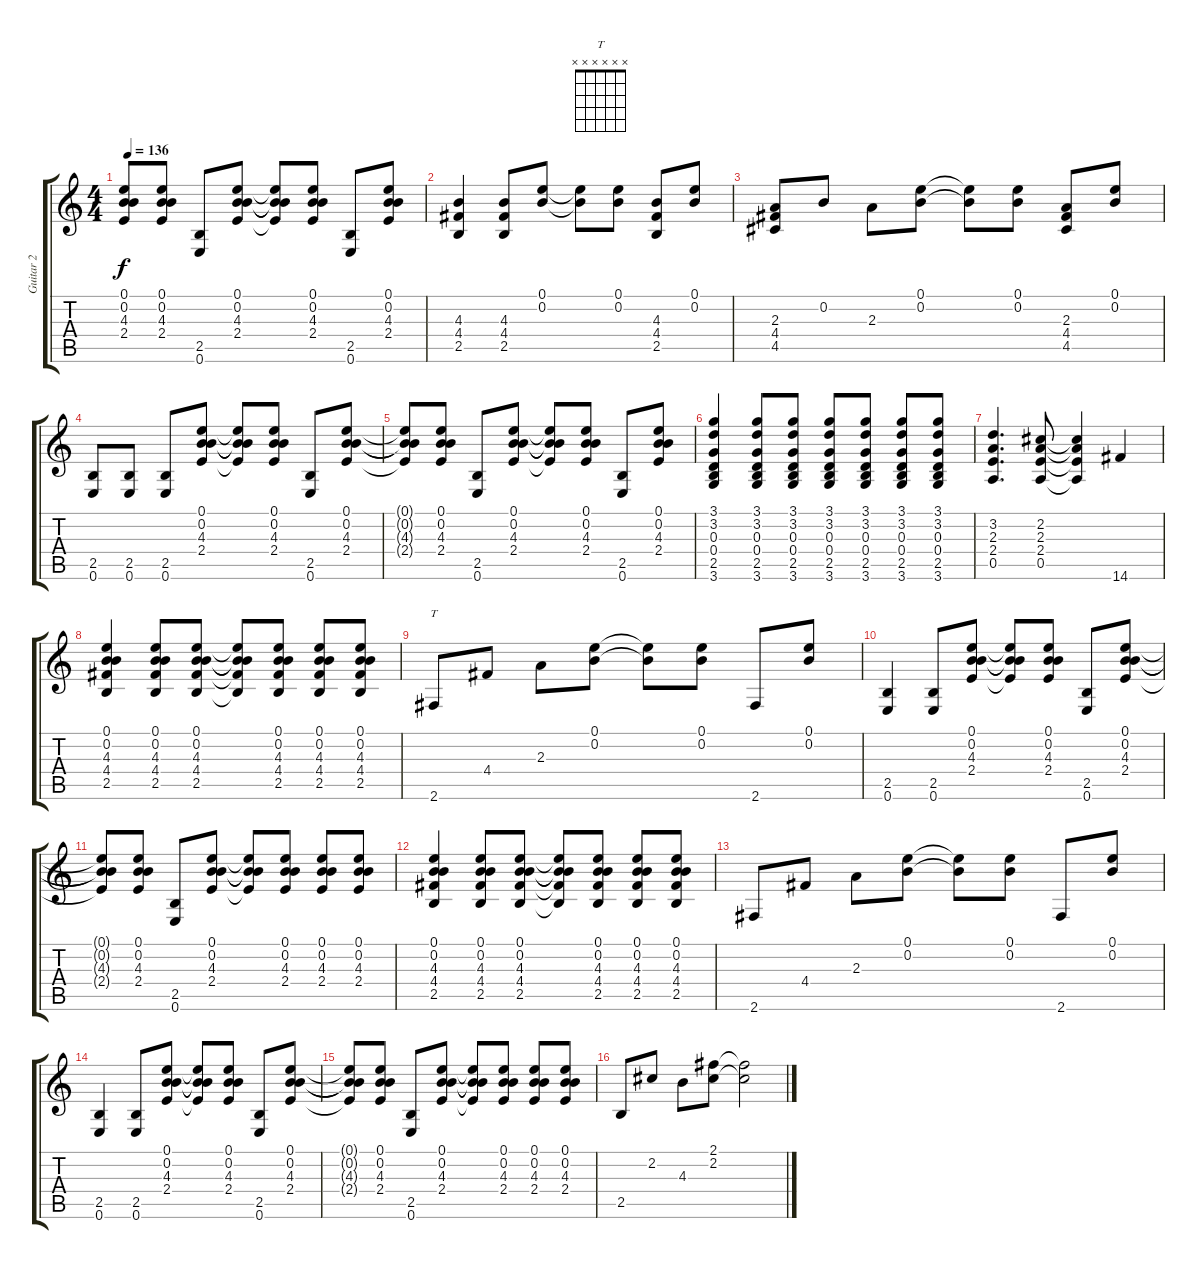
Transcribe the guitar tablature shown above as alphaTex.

\track ("Guitar 2" "Guitar 2") {instrument overdrivenguitar}
\staff {score tabs}
\tuning (E4 B3 G3 D3 A2 E2) {hide}
\chord ("T" x x x x x x)
\ts (4 4)
\tempo 136
\clef g2
\ks c
(0.1{t} 0.2{t} 4.3{t} 2.4{t}).8{dy f} (0.1 0.2 4.3 2.4).8 (2.5 0.6).8 (0.1 0.2 4.3 2.4).8 (0.1{t} 0.2{t} 4.3{t} 2.4{t}).8 (0.1 0.2 4.3 2.4).8 (2.5 0.6).8 (0.1 0.2 4.3 2.4).8 |
(4.3 4.4 2.5).4 (4.3 4.4 2.5).8 (0.1 0.2).8 (0.1{t} 0.2{t}).8 (0.1 0.2).8 (4.3 4.4 2.5).8 (0.1 0.2).8 |
(2.3 4.4 4.5).8 0.2.8 2.3.8 (0.1 0.2).8 (0.1{t} 0.2{t}).8 (0.1 0.2).8 (2.3 4.4 4.5).8 (0.1 0.2).8 |
(2.5 0.6).8 (2.5 0.6).8 (2.5 0.6).8 (0.1 0.2 4.3 2.4).8 (0.1{t} 0.2{t} 4.3{t} 2.4{t}).8 (0.1 0.2 4.3 2.4).8 (2.5 0.6).8 (0.1 0.2 4.3 2.4).8 |
(0.1{t} 0.2{t} 4.3{t} 2.4{t}).8 (0.1 0.2 4.3 2.4).8 (2.5 0.6).8 (0.1 0.2 4.3 2.4).8 (0.1{t} 0.2{t} 4.3{t} 2.4{t}).8 (0.1 0.2 4.3 2.4).8 (2.5 0.6).8 (0.1 0.2 4.3 2.4).8 |
(3.1 3.2 0.3 0.4 2.5 3.6).4 (3.1 3.2 0.3 0.4 2.5 3.6).8 (3.1 3.2 0.3 0.4 2.5 3.6).8 (3.1 3.2 0.3 0.4 2.5 3.6).8 (3.1 3.2 0.3 0.4 2.5 3.6).8 (3.1 3.2 0.3 0.4 2.5 3.6).8 (3.1 3.2 0.3 0.4 2.5 3.6).8 |
(3.2 2.3 2.4 0.5).4{d} (2.2 2.3 2.4 0.5).8 (2.2{t} 2.3{t} 2.4{t} 0.5{t}).4 14.6.4 |
(0.1 0.2 4.3 4.4 2.5).4 (0.1 0.2 4.3 4.4 2.5).8 (0.1 0.2 4.3 4.4 2.5).8 (0.1{t} 0.2{t} 4.3{t} 4.4{t} 2.5{t}).8 (0.1 0.2 4.3 4.4 2.5).8 (0.1 0.2 4.3 4.4 2.5).8 (0.1 0.2 4.3 4.4 2.5).8 |
2.6.8{ch "T"} 4.4.8 2.3.8 (0.1 0.2).8 (0.1{t} 0.2{t}).8 (0.1 0.2).8 2.6.8 (0.1 0.2).8 |
(2.5 0.6).4 (2.5 0.6).8 (0.1 0.2 4.3 2.4).8 (0.1{t} 0.2{t} 4.3{t} 2.4{t}).8 (0.1 0.2 4.3 2.4).8 (2.5 0.6).8 (0.1 0.2 4.3 2.4).8 |
(0.1{t} 0.2{t} 4.3{t} 2.4{t}).8 (0.1 0.2 4.3 2.4).8 (2.5 0.6).8 (0.1 0.2 4.3 2.4).8 (0.1{t} 0.2{t} 4.3{t} 2.4{t}).8 (0.1 0.2 4.3 2.4).8 (0.1 0.2 4.3 2.4).8 (0.1 0.2 4.3 2.4).8 |
(0.1 0.2 4.3 4.4 2.5).4 (0.1 0.2 4.3 4.4 2.5).8 (0.1 0.2 4.3 4.4 2.5).8 (0.1{t} 0.2{t} 4.3{t} 4.4{t} 2.5{t}).8 (0.1 0.2 4.3 4.4 2.5).8 (0.1 0.2 4.3 4.4 2.5).8 (0.1 0.2 4.3 4.4 2.5).8 |
2.6.8 4.4.8 2.3.8 (0.1 0.2).8 (0.1{t} 0.2{t}).8 (0.1 0.2).8 2.6.8 (0.1 0.2).8 |
(2.5 0.6).4 (2.5 0.6).8 (0.1 0.2 4.3 2.4).8 (0.1{t} 0.2{t} 4.3{t} 2.4{t}).8 (0.1 0.2 4.3 2.4).8 (2.5 0.6).8 (0.1 0.2 4.3 2.4).8 |
(0.1{t} 0.2{t} 4.3{t} 2.4{t}).8 (0.1 0.2 4.3 2.4).8 (2.5 0.6).8 (0.1 0.2 4.3 2.4).8 (0.1{t} 0.2{t} 4.3{t} 2.4{t}).8 (0.1 0.2 4.3 2.4).8 (0.1 0.2 4.3 2.4).8 (0.1 0.2 4.3 2.4).8 |
2.5.8 2.2.8 4.3.8 (2.1 2.2).8 (2.1{t} 2.2{t}).2
